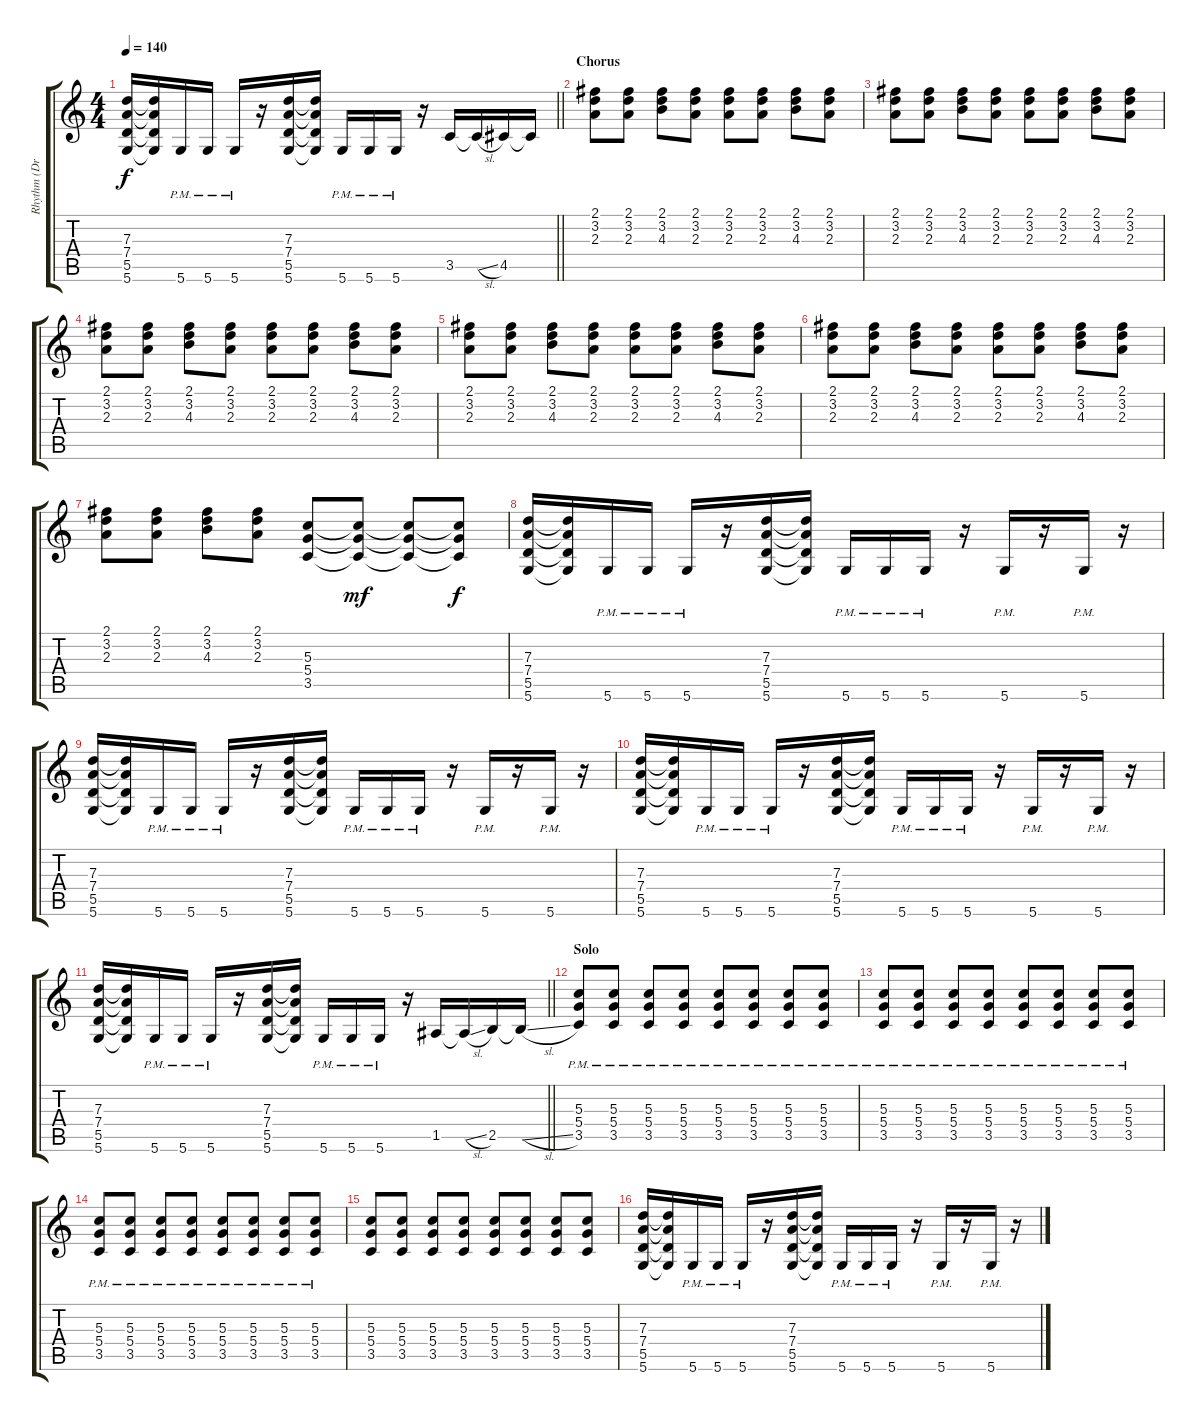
\track ("Rhythm (Drop-D)" "Rhythm (Dr") {instrument overdrivenguitar}
\staff {score tabs}
\tuning (E4 B3 G3 D3 A2 D2) {hide}
\ts (4 4)
\tempo 140
\clef g2
\barLineRight lightlight
\ks c
(7.3 7.4 5.5 5.6).16{dy f} (7.3{t} 7.4{t} 5.5{t} 5.6{t}).16 5.6{pm}.16 5.6{pm}.16 5.6{pm}.16 r.16 (7.3 7.4 5.5 5.6).16 (7.3{t} 7.4{t} 5.5{t} 5.6{t}).16 5.6{pm}.16 5.6{pm}.16 5.6{pm}.16 r.16 3.5.16 3.5{sl t}.16 4.5.16 4.5{t}.16 |
\section ("" "Chorus")
(2.1 3.2 2.3).8 (2.1 3.2 2.3).8 (2.1 3.2 4.3).8 (2.1 3.2 2.3).8 (2.1 3.2 2.3).8 (2.1 3.2 2.3).8 (2.1 3.2 4.3).8 (2.1 3.2 2.3).8 |
(2.1 3.2 2.3).8 (2.1 3.2 2.3).8 (2.1 3.2 4.3).8 (2.1 3.2 2.3).8 (2.1 3.2 2.3).8 (2.1 3.2 2.3).8 (2.1 3.2 4.3).8 (2.1 3.2 2.3).8 |
(2.1 3.2 2.3).8 (2.1 3.2 2.3).8 (2.1 3.2 4.3).8 (2.1 3.2 2.3).8 (2.1 3.2 2.3).8 (2.1 3.2 2.3).8 (2.1 3.2 4.3).8 (2.1 3.2 2.3).8 |
(2.1 3.2 2.3).8 (2.1 3.2 2.3).8 (2.1 3.2 4.3).8 (2.1 3.2 2.3).8 (2.1 3.2 2.3).8 (2.1 3.2 2.3).8 (2.1 3.2 4.3).8 (2.1 3.2 2.3).8 |
(2.1 3.2 2.3).8 (2.1 3.2 2.3).8 (2.1 3.2 4.3).8 (2.1 3.2 2.3).8 (2.1 3.2 2.3).8 (2.1 3.2 2.3).8 (2.1 3.2 4.3).8 (2.1 3.2 2.3).8 |
(2.1 3.2 2.3).8 (2.1 3.2 2.3).8 (2.1 3.2 4.3).8 (2.1 3.2 2.3).8 (5.3 5.4 3.5).8 (5.3{t} 5.4{t} 3.5{t}).8{dy mf} (5.3{t} 5.4{t} 3.5{t}).8 (5.3{t} 5.4{t} 3.5{t}).8{dy f} |
(7.3 7.4 5.5 5.6).16 (7.3{t} 7.4{t} 5.5{t} 5.6{t}).16 5.6{pm}.16 5.6{pm}.16 5.6{pm}.16 r.16 (7.3 7.4 5.5 5.6).16 (7.3{t} 7.4{t} 5.5{t} 5.6{t}).16 5.6{pm}.16 5.6{pm}.16 5.6{pm}.16 r.16 5.6{pm}.16 r.16 5.6{pm}.16 r.16 |
(7.3 7.4 5.5 5.6).16 (7.3{t} 7.4{t} 5.5{t} 5.6{t}).16 5.6{pm}.16 5.6{pm}.16 5.6{pm}.16 r.16 (7.3 7.4 5.5 5.6).16 (7.3{t} 7.4{t} 5.5{t} 5.6{t}).16 5.6{pm}.16 5.6{pm}.16 5.6{pm}.16 r.16 5.6{pm}.16 r.16 5.6{pm}.16 r.16 |
(7.3 7.4 5.5 5.6).16 (7.3{t} 7.4{t} 5.5{t} 5.6{t}).16 5.6{pm}.16 5.6{pm}.16 5.6{pm}.16 r.16 (7.3 7.4 5.5 5.6).16 (7.3{t} 7.4{t} 5.5{t} 5.6{t}).16 5.6{pm}.16 5.6{pm}.16 5.6{pm}.16 r.16 5.6{pm}.16 r.16 5.6{pm}.16 r.16 |
\barLineRight lightlight
(7.3 7.4 5.5 5.6).16 (7.3{t} 7.4{t} 5.5{t} 5.6{t}).16 5.6{pm}.16 5.6{pm}.16 5.6{pm}.16 r.16 (7.3 7.4 5.5 5.6).16 (7.3{t} 7.4{t} 5.5{t} 5.6{t}).16 5.6{pm}.16 5.6{pm}.16 5.6{pm}.16 r.16 1.5.16 1.5{sl t}.16 2.5.16 2.5{sl t}.16 |
\section ("" "Solo")
(5.3{pm} 5.4{pm} 3.5{pm}).8 (5.3{pm} 5.4{pm} 3.5{pm}).8 (5.3{pm} 5.4{pm} 3.5{pm}).8 (5.3{pm} 5.4{pm} 3.5{pm}).8 (5.3{pm} 5.4{pm} 3.5{pm}).8 (5.3{pm} 5.4{pm} 3.5{pm}).8 (5.3{pm} 5.4{pm} 3.5{pm}).8 (5.3{pm} 5.4{pm} 3.5{pm}).8 |
(5.3{pm} 5.4{pm} 3.5{pm}).8 (5.3{pm} 5.4{pm} 3.5{pm}).8 (5.3{pm} 5.4{pm} 3.5{pm}).8 (5.3{pm} 5.4{pm} 3.5{pm}).8 (5.3{pm} 5.4{pm} 3.5{pm}).8 (5.3{pm} 5.4{pm} 3.5{pm}).8 (5.3{pm} 5.4{pm} 3.5{pm}).8 (5.3{pm} 5.4{pm} 3.5{pm}).8 |
(5.3{pm} 5.4{pm} 3.5{pm}).8 (5.3{pm} 5.4{pm} 3.5{pm}).8 (5.3{pm} 5.4{pm} 3.5{pm}).8 (5.3{pm} 5.4{pm} 3.5{pm}).8 (5.3{pm} 5.4{pm} 3.5{pm}).8 (5.3{pm} 5.4{pm} 3.5{pm}).8 (5.3{pm} 5.4{pm} 3.5{pm}).8 (5.3{pm} 5.4{pm} 3.5{pm}).8 |
(5.3 5.4 3.5).8 (5.3 5.4 3.5).8 (5.3 5.4 3.5).8 (5.3 5.4 3.5).8 (5.3 5.4 3.5).8 (5.3 5.4 3.5).8 (5.3 5.4 3.5).8 (5.3 5.4 3.5).8 |
(7.3 7.4 5.5 5.6).16 (7.3{t} 7.4{t} 5.5{t} 5.6{t}).16 5.6{pm}.16 5.6{pm}.16 5.6{pm}.16 r.16 (7.3 7.4 5.5 5.6).16 (7.3{t} 7.4{t} 5.5{t} 5.6{t}).16 5.6{pm}.16 5.6{pm}.16 5.6{pm}.16 r.16 5.6{pm}.16 r.16 5.6{pm}.16 r.16
